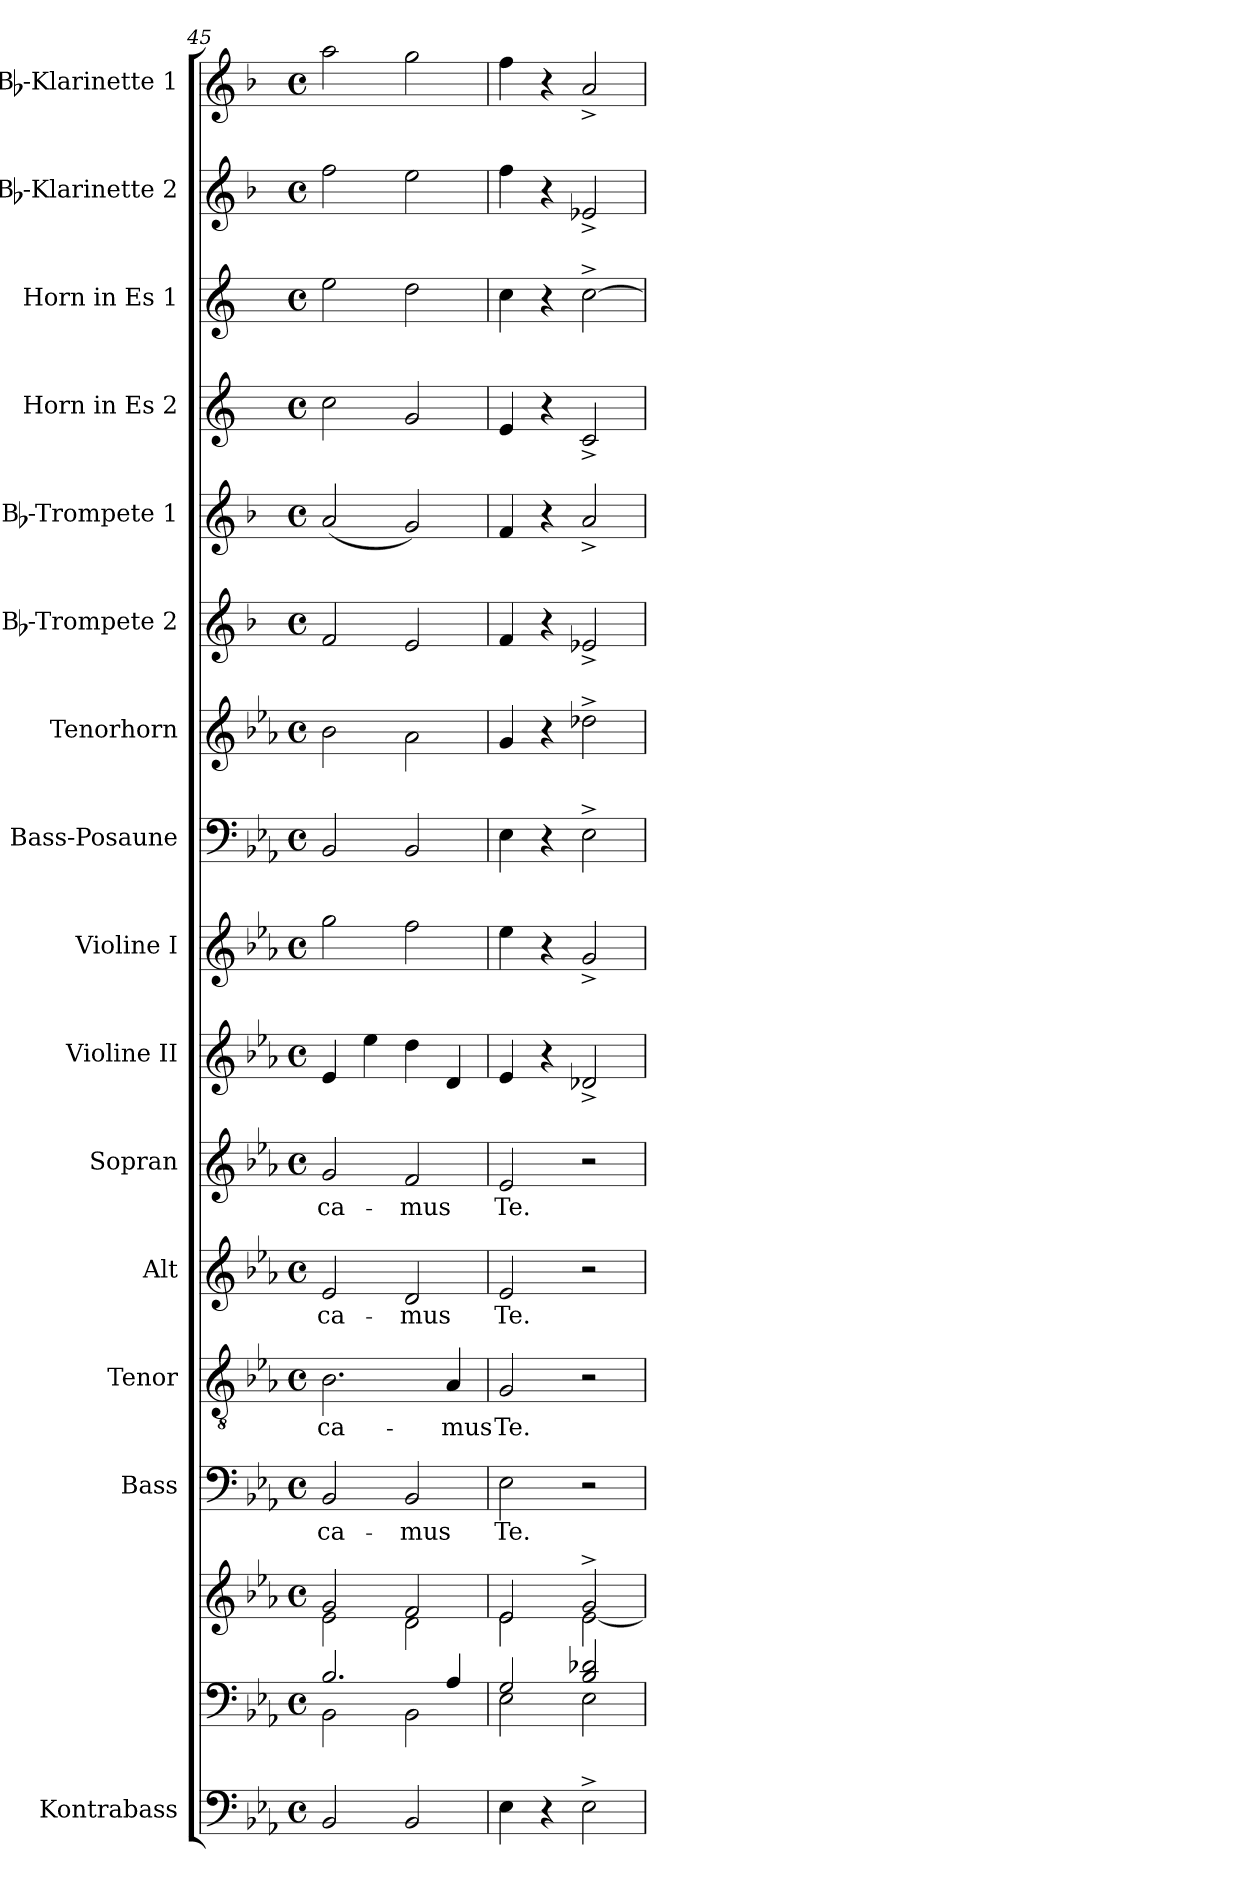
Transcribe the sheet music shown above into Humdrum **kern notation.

**kern	**kern	**kern	**kern	**text	**kern	**text	**kern	**text	**kern	**text	**kern	**kern	**kern	**kern	**kern	**kern	**kern	**kern	**kern	**kern
*part16	*part15	*part15	*part14	*part14	*part13	*part13	*part12	*part12	*part11	*part11	*part10	*part9	*part8	*part7	*part6	*part5	*part4	*part3	*part2	*part1
*staff17	*staff16	*staff15	*staff14	*staff14	*staff13	*staff13	*staff12	*staff12	*staff11	*staff11	*staff10	*staff9	*staff8	*staff7	*staff6	*staff5	*staff4	*staff3	*staff2	*staff1
*I"Kontrabass	*	*	*I"Bass	*	*I"Tenor	*	*I"Alt	*	*I"Sopran	*	*I"Violine II	*I"Violine I	*I"Bass-Posaune	*I"Tenorhorn	*I"Bb-Trompete 2	*I"Bb-Trompete 1	*I"Horn in Es 2	*I"Horn in Es 1	*I"Bb-Klarinette 2	*I"Bb-Klarinette 1
*I'Kb.	*	*	*I'B.	*	*I'T.	*	*I'A.	*	*I'S.	*	*I'Vl. II	*I'Vl. I	*I'B. Pos.	*I'T. Hrn.	*I'Bb Trp. 2	*I'Bb Trp. 1	*	*	*I'Bb Kl. 2	*I'Bb Kl. 1
*clefF4	*clefF4	*clefG2	*clefF4	*	*clefGv2	*	*clefG2	*	*clefG2	*	*clefG2	*clefG2	*clefF4	*clefG2	*clefG2	*clefG2	*clefG2	*clefG2	*clefG2	*clefG2
*ITrd7c12	*	*	*	*	*	*	*	*	*	*	*	*	*	*ITrd8c14	*ITrd1c2	*ITrd1c2	*ITrd5c9	*ITrd5c9	*ITrd1c2	*ITrd1c2
*k[b-e-a-]	*k[b-e-a-]	*k[b-e-a-]	*k[b-e-a-]	*	*k[b-e-a-]	*	*k[b-e-a-]	*	*k[b-e-a-]	*	*k[b-e-a-]	*k[b-e-a-]	*k[b-e-a-]	*k[b-e-a-]	*k[b-e-a-]	*k[b-e-a-]	*k[b-e-a-]	*k[b-e-a-]	*k[b-e-a-]	*k[b-e-a-]
*E-:	*E-:	*E-:	*E-:	*	*E-:	*	*E-:	*	*E-:	*	*E-:	*E-:	*E-:	*E-:	*E-:	*E-:	*E-:	*E-:	*E-:	*E-:
*M4/4	*M4/4	*M4/4	*M4/4	*	*M4/4	*	*M4/4	*	*M4/4	*	*M4/4	*M4/4	*M4/4	*M4/4	*M4/4	*M4/4	*M4/4	*M4/4	*M4/4	*M4/4
*met(c)	*met(c)	*met(c)	*met(c)	*	*met(c)	*	*met(c)	*	*met(c)	*	*met(c)	*met(c)	*met(c)	*met(c)	*met(c)	*met(c)	*met(c)	*met(c)	*met(c)	*met(c)
=45	=45	=45	=45	=45	=45	=45	=45	=45	=45	=45	=45	=45	=45	=45	=45	=45	=45	=45	=45	=45
*	*^	*^	*	*	*	*	*	*	*	*	*	*	*	*	*	*	*	*	*	*
!	!	!	!	!	!	!LO:LY:b	!	!LO:LY:b	!	!LO:LY:b	!	!LO:LY:b	!	!	!	!	!	!	!	!	!	!
2BBB-/	2.B-/	2BB-\	2g/	2e-\	2BB-/	-ca-	2.B-\	-ca-	2e-/	-ca-	2g/	-ca-	4e-/	2gg\	2BB-/	2B-\	2e-/	(<2g/	2e-\	2g\	2ee-\	2gg\
.	.	.	.	.	.	.	.	.	.	.	.	.	4ee-\	.	.	.	.	.	.	.	.	.
!	!	!	!	!	!	!LO:LY:b	!	!	!	!LO:LY:b	!	!LO:LY:b	!	!	!	!	!	!	!	!	!	!
2BBB-/	.	2BB-\	2f/	2d\	2BB-/	-mus	.	.	2d/	-mus	2f/	-mus	4dd\	2ff\	2BB-/	2A-\	2d/	2f/)	2B-/	2f\	2dd\	2ff\
!	!	!	!	!	!	!	!	!LO:LY:b	!	!	!	!	!	!	!	!	!	!	!	!	!	!
.	4A-/	.	.	.	.	.	4A-/	-mus	.	.	.	.	4d/	.	.	.	.	.	.	.	.	.
=46	=46	=46	=46	=46	=46	=46	=46	=46	=46	=46	=46	=46	=46	=46	=46	=46	=46	=46	=46	=46	=46	=46
!	!	!	!	!	!	!LO:LY:b	!	!LO:LY:b	!	!LO:LY:b	!	!LO:LY:b	!	!	!	!	!	!	!	!	!	!
4EE-\	2G/	2E-\	2e-/	2e-\	2E-\	Te.	2G/	Te.	2e-/	Te.	2e-/	Te.	4e-/	4ee-\	4E-\	4G/	4e-/	4e-/	4G/	4e-\	4ee-\	4ee-\
4r	.	.	.	.	.	.	.	.	.	.	.	.	4r	4r	4r	4r	4r	4r	4r	4r	4r	4r
2EE-^>\	2B-/ 2d-X/	2E-\	2g^>/	[<2e-\	2r	.	2r	.	2r	.	2r	.	2d-X^</	2g^</	2E-^>\	2d-X^>\	2d-X^</	2g^</	2E-^</	[2e-^>\	2d-X^</	2g^</
*	*v	*v	*	*	*	*	*	*	*	*	*	*	*	*	*	*	*	*	*	*	*	*
*	*	*v	*v	*	*	*	*	*	*	*	*	*	*	*	*	*	*	*	*	*	*
=	=	=	=	=	=	=	=	=	=	=	=	=	=	=	=	=	=	=	=	=
*-	*-	*-	*-	*-	*-	*-	*-	*-	*-	*-	*-	*-	*-	*-	*-	*-	*-	*-	*-	*-
